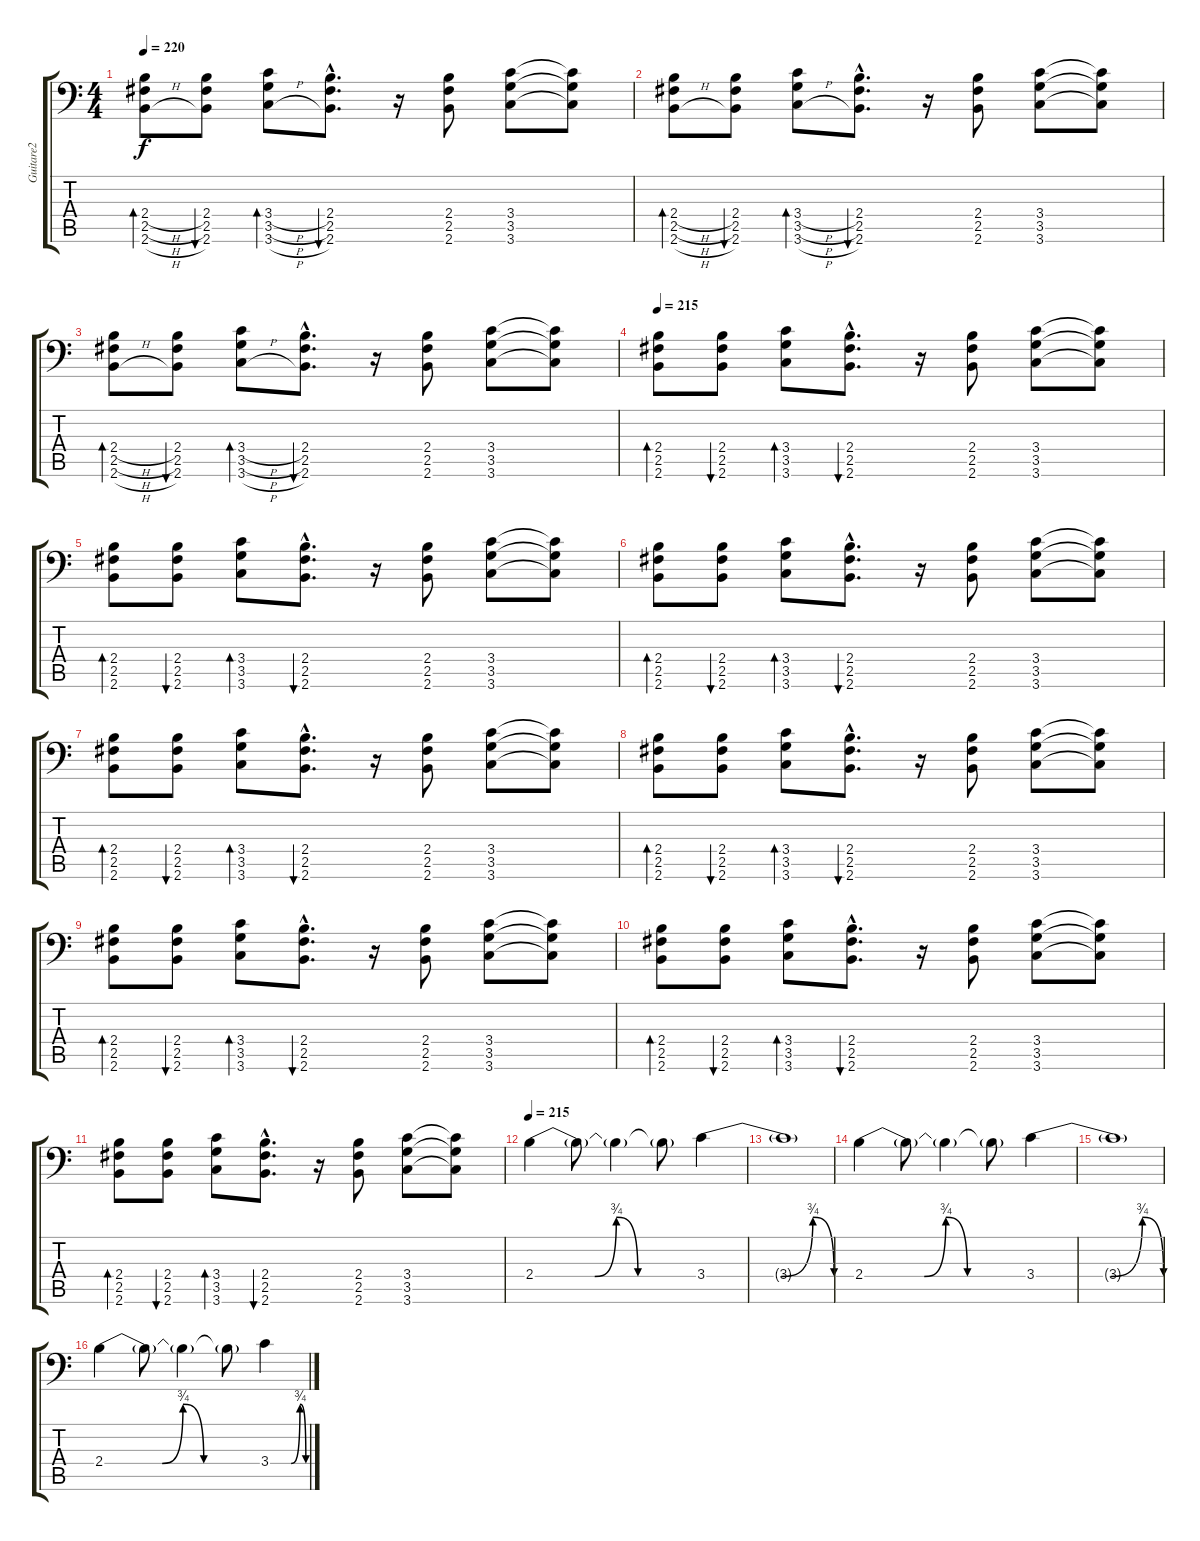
\track ("Guitare2" "Guitare2") {instrument distortionguitar}
\staff {score tabs}
\tuning (E4 B3 G3 A2 E2 A1) {hide}
\ts (4 4)
\tempo 220
\clef f4
\ks c
(2.4{h} 2.5{h} 2.6{h}).8{bd 120 dy f} (2.4 2.5 2.6).8{bu 120} (3.4{h} 3.5{h} 3.6{h}).8{bd 120} (2.4{hac} 2.5{hac} 2.6{hac}).8{d bu 120} r.16 (2.4 2.5 2.6).8 (3.4 3.5 3.6).8 (3.4{t} 3.5{t} 3.6{t}).8 |
(2.4{h} 2.5{h} 2.6{h}).8{bd 120} (2.4 2.5 2.6).8{bu 120} (3.4{h} 3.5{h} 3.6{h}).8{bd 120} (2.4{hac} 2.5{hac} 2.6{hac}).8{d bu 120} r.16 (2.4 2.5 2.6).8 (3.4 3.5 3.6).8 (3.4{t} 3.5{t} 3.6{t}).8 |
(2.4{h} 2.5{h} 2.6{h}).8{bd 120} (2.4 2.5 2.6).8{bu 120} (3.4{h} 3.5{h} 3.6{h}).8{bd 120} (2.4{hac} 2.5{hac} 2.6{hac}).8{d bu 120} r.16 (2.4 2.5 2.6).8 (3.4 3.5 3.6).8 (3.4{t} 3.5{t} 3.6{t}).8 |
\tempo 215
(2.4 2.5 2.6).8{bd 120} (2.4 2.5 2.6).8{bu 120} (3.4 3.5 3.6).8{bd 120} (2.4{hac} 2.5{hac} 2.6{hac}).8{d bu 120} r.16 (2.4 2.5 2.6).8 (3.4 3.5 3.6).8 (3.4{t} 3.5{t} 3.6{t}).8 |
(2.4 2.5 2.6).8{bd 120} (2.4 2.5 2.6).8{bu 120} (3.4 3.5 3.6).8{bd 120} (2.4{hac} 2.5{hac} 2.6{hac}).8{d bu 120} r.16 (2.4 2.5 2.6).8 (3.4 3.5 3.6).8 (3.4{t} 3.5{t} 3.6{t}).8 |
(2.4 2.5 2.6).8{bd 120} (2.4 2.5 2.6).8{bu 120} (3.4 3.5 3.6).8{bd 120} (2.4{hac} 2.5{hac} 2.6{hac}).8{d bu 120} r.16 (2.4 2.5 2.6).8 (3.4 3.5 3.6).8 (3.4{t} 3.5{t} 3.6{t}).8 |
(2.4 2.5 2.6).8{bd 120} (2.4 2.5 2.6).8{bu 120} (3.4 3.5 3.6).8{bd 120} (2.4{hac} 2.5{hac} 2.6{hac}).8{d bu 120} r.16 (2.4 2.5 2.6).8 (3.4 3.5 3.6).8 (3.4{t} 3.5{t} 3.6{t}).8 |
(2.4 2.5 2.6).8{bd 120} (2.4 2.5 2.6).8{bu 120} (3.4 3.5 3.6).8{bd 120} (2.4{hac} 2.5{hac} 2.6{hac}).8{d bu 120} r.16 (2.4 2.5 2.6).8 (3.4 3.5 3.6).8 (3.4{t} 3.5{t} 3.6{t}).8 |
(2.4 2.5 2.6).8{bd 120} (2.4 2.5 2.6).8{bu 120} (3.4 3.5 3.6).8{bd 120} (2.4{hac} 2.5{hac} 2.6{hac}).8{d bu 120} r.16 (2.4 2.5 2.6).8 (3.4 3.5 3.6).8 (3.4{t} 3.5{t} 3.6{t}).8 |
(2.4 2.5 2.6).8{bd 120} (2.4 2.5 2.6).8{bu 120} (3.4 3.5 3.6).8{bd 120} (2.4{hac} 2.5{hac} 2.6{hac}).8{d bu 120} r.16 (2.4 2.5 2.6).8 (3.4 3.5 3.6).8 (3.4{t} 3.5{t} 3.6{t}).8 |
(2.4 2.5 2.6).8{bd 120} (2.4 2.5 2.6).8{bu 120} (3.4 3.5 3.6).8{bd 120} (2.4{hac} 2.5{hac} 2.6{hac}).8{d bu 120} r.16 (2.4 2.5 2.6).8 (3.4 3.5 3.6).8 (3.4{t} 3.5{t} 3.6{t}).8 |
\tempo 215
2.4{be (custom 0 0 22 0 30 3 38 0 60 0)}.4 2.4{t}.8 2.4{t}.4 2.4{t}.8 3.4{be (custom 0 0 15 0 35 0 50 3 60 0)}.4 |
3.4{t}.1 |
2.4{be (custom 0 0 22 0 30 3 38 0 60 0)}.4 2.4{t}.8 2.4{t}.4 2.4{t}.8 3.4{be (custom 0 0 15 0 35 0 50 3 60 0)}.4 |
3.4{t}.1 |
2.4{be (custom 0 0 22 0 30 3 38 0 60 0)}.4 2.4{t}.8 2.4{t}.4 2.4{t}.8 3.4{be (custom 0 0 15 0 35 0 50 3 60 0)}.4
